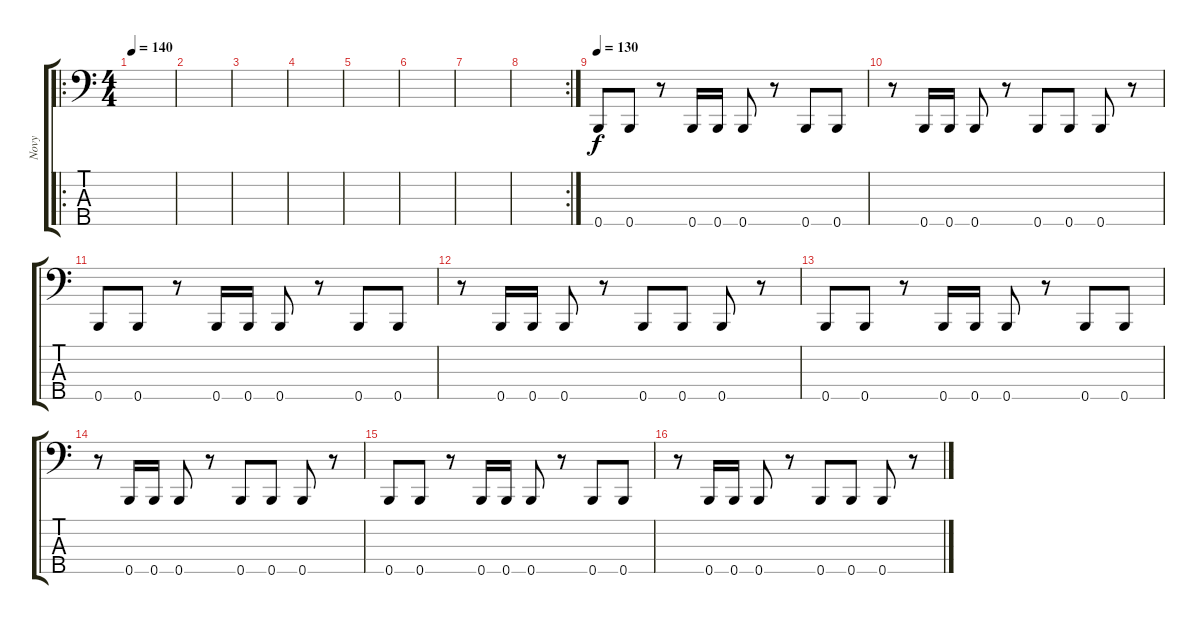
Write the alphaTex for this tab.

\track ("Novy" "Novy") {instrument electricbassfinger}
\staff {score tabs}
\tuning (G2 D2 A1 E1 B0) {hide}
\ro
\ts (4 4)
\tempo 140
\clef f4
\ks c
|
|
|
|
|
|
|
\rc 2
|
\tempo 130
0.5.8 0.5.8 r.8 0.5.16 0.5.16 0.5.8 r.8 0.5.8 0.5.8 |
r.8 0.5.16 0.5.16 0.5.8 r.8 0.5.8 0.5.8 0.5.8 r.8 |
0.5.8 0.5.8 r.8 0.5.16 0.5.16 0.5.8 r.8 0.5.8 0.5.8 |
r.8 0.5.16 0.5.16 0.5.8 r.8 0.5.8 0.5.8 0.5.8 r.8 |
0.5.8 0.5.8 r.8 0.5.16 0.5.16 0.5.8 r.8 0.5.8 0.5.8 |
r.8 0.5.16 0.5.16 0.5.8 r.8 0.5.8 0.5.8 0.5.8 r.8 |
0.5.8 0.5.8 r.8 0.5.16 0.5.16 0.5.8 r.8 0.5.8 0.5.8 |
r.8 0.5.16 0.5.16 0.5.8 r.8 0.5.8 0.5.8 0.5.8 r.8
